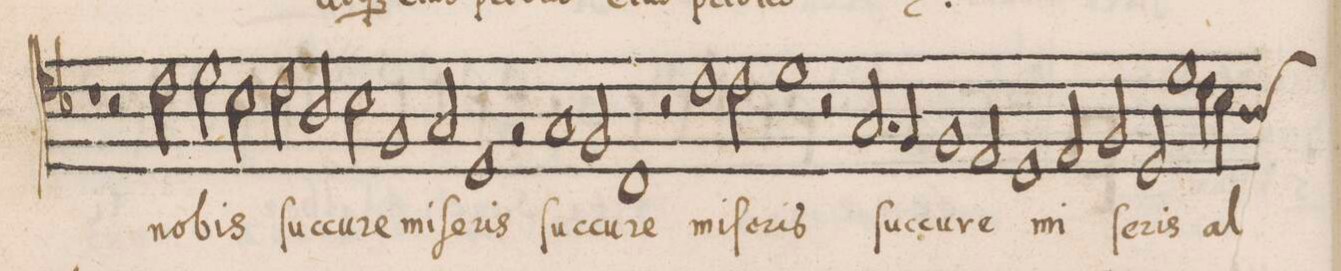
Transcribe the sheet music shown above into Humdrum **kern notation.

**kern	**text
*I"ALTVS	*
*clefC4	*
*k[b-]	*
*met(C)	*
*M2/1	*
1r	.
2r	.
2cny\	no-
=40-	=40-
2d\	-bis
2B-\	.
2c\	ſuc-
2A/	-cu-
=41-	=41-
2B-\	-re
1F	mi-
2G/	-ſe-
=42-	=42-
1D	-ris
2r	.
1G/	ſuc-
=43-	=43-
2F/	-cu-
1C	-re
=44-	=44-
2r	.
1c	mi-
2c\	-ſe-
=45-	=45-
1d	-ris
2r	.
2.G/	ſuc-
=46-	=46-
4F/	.
1F	-cu-
2E/	-re
=47-	=47-
1D	mi-
2E/	.
2F/	-ſe-
=48-	=48-
2D/	-ris
1d	al-
4c\	.
*custos:A	*
4B-\	.
=49-	=49-
*-	*-
